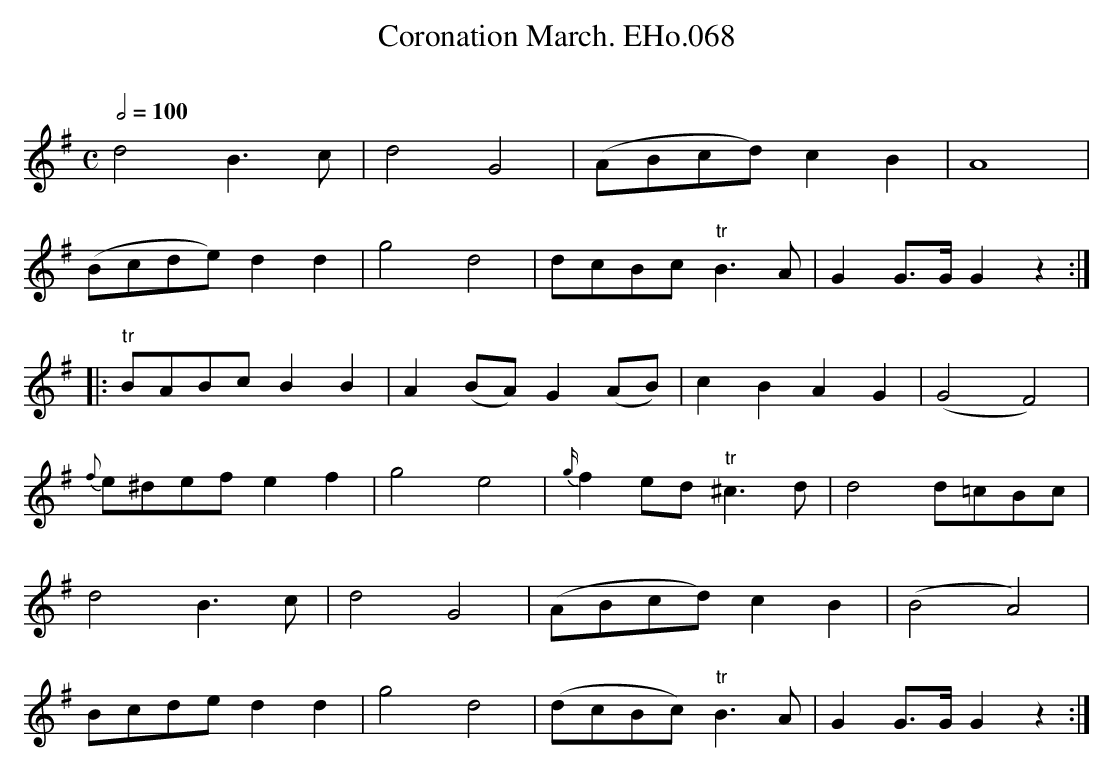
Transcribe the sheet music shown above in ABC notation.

X:1
T:Coronation March. EHo.068
M:C
L:1/8
Q:1/2=100
O:
K:G
d4B3c | d4G4 | (ABcd)c2B2 | A8 |
(Bcde)d2d2 | g4d4 | dcBc "tr"B3A | G2G>GG2z2 :|
|:"tr"BABcB2B2 | A2(BA)G2(AB) | c2B2A2G2 | (G4F4) |
{f}e^def e2f2 | g4e4 | {g/}f2ed "tr"^c3d | d4d=cBc |
d4B3c | d4G4 | (ABcd)c2B2 | (B4A4) |
Bcded2d2 | g4d4 | (dcBc)"tr"B3A | G2G>GG2z2 :|
